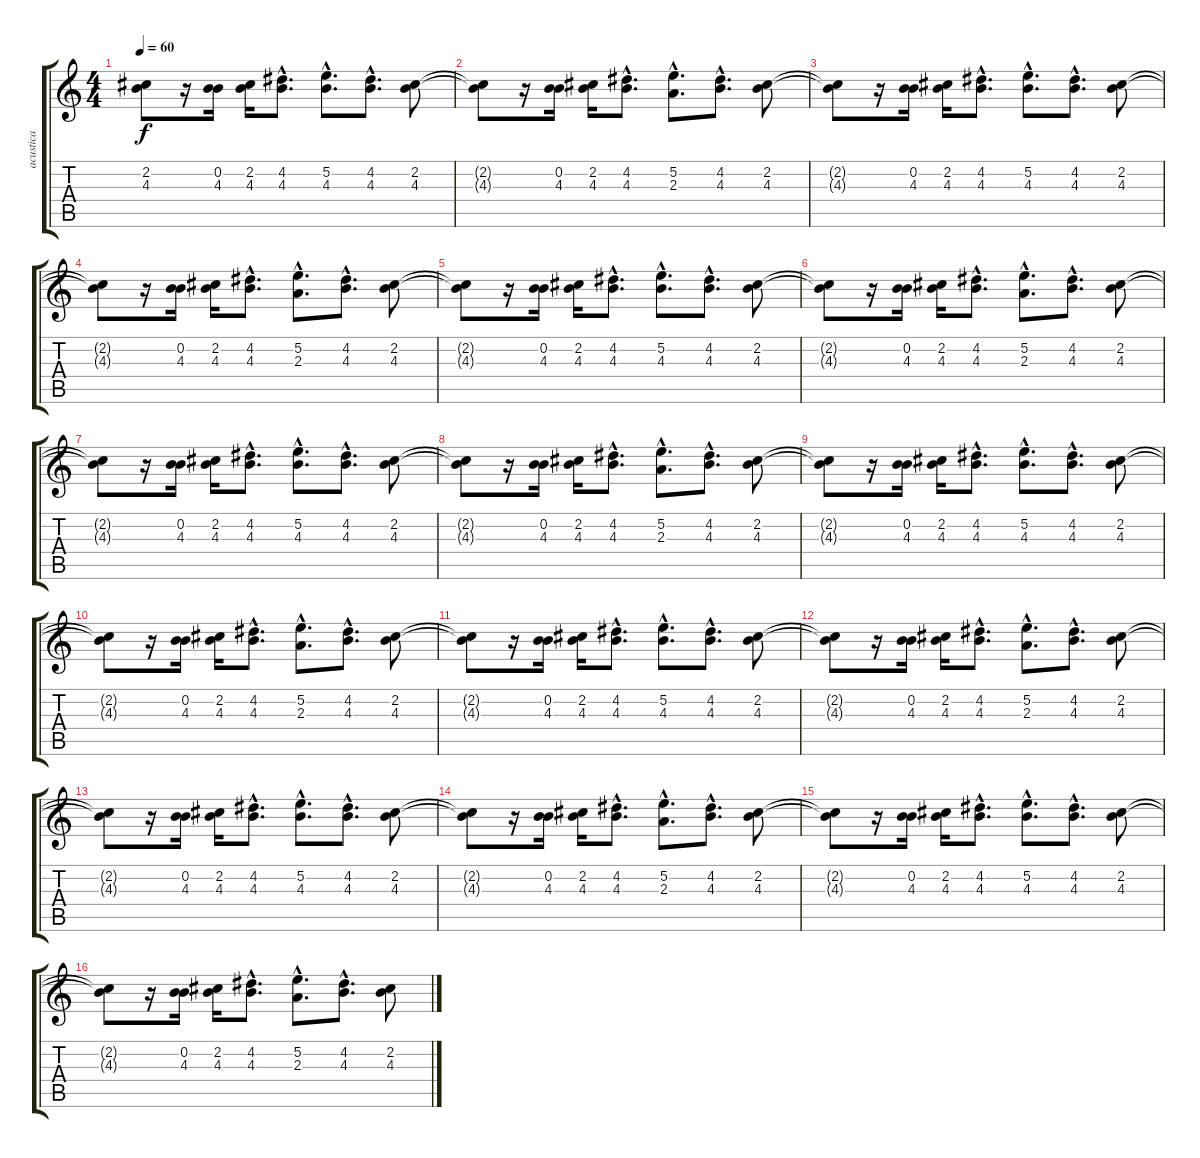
\track ("acustica" "acustica") {instrument acousticguitarsteel}
\staff {score tabs}
\tuning (E4 B3 G3 D3 A2 E2) {hide}
\ts (4 4)
\tempo 60
\clef g2
\ks c
(2.2{t} 4.3{t}).8{dy f} r.16 (0.2 4.3).16 (2.2 4.3).16 (4.2{hac} 4.3{hac}).8{d} (5.2{hac} 4.3{hac}).8{d} (4.2{hac} 4.3{hac}).8{d} (2.2 4.3).8 |
(2.2{t} 4.3{t}).8 r.16 (0.2 4.3).16 (2.2 4.3).16 (4.2{hac} 4.3{hac}).8{d} (5.2{hac} 2.3{hac}).8{d} (4.2{hac} 4.3{hac}).8{d} (2.2 4.3).8 |
(2.2{t} 4.3{t}).8 r.16 (0.2 4.3).16 (2.2 4.3).16 (4.2{hac} 4.3{hac}).8{d} (5.2{hac} 4.3{hac}).8{d} (4.2{hac} 4.3{hac}).8{d} (2.2 4.3).8 |
(2.2{t} 4.3{t}).8 r.16 (0.2 4.3).16 (2.2 4.3).16 (4.2{hac} 4.3{hac}).8{d} (5.2{hac} 2.3{hac}).8{d} (4.2{hac} 4.3{hac}).8{d} (2.2 4.3).8 |
(2.2{t} 4.3{t}).8 r.16 (0.2 4.3).16 (2.2 4.3).16 (4.2{hac} 4.3{hac}).8{d} (5.2{hac} 4.3{hac}).8{d} (4.2{hac} 4.3{hac}).8{d} (2.2 4.3).8 |
(2.2{t} 4.3{t}).8 r.16 (0.2 4.3).16 (2.2 4.3).16 (4.2{hac} 4.3{hac}).8{d} (5.2{hac} 2.3{hac}).8{d} (4.2{hac} 4.3{hac}).8{d} (2.2 4.3).8 |
(2.2{t} 4.3{t}).8 r.16 (0.2 4.3).16 (2.2 4.3).16 (4.2{hac} 4.3{hac}).8{d} (5.2{hac} 4.3{hac}).8{d} (4.2{hac} 4.3{hac}).8{d} (2.2 4.3).8 |
(2.2{t} 4.3{t}).8 r.16 (0.2 4.3).16 (2.2 4.3).16 (4.2{hac} 4.3{hac}).8{d} (5.2{hac} 2.3{hac}).8{d} (4.2{hac} 4.3{hac}).8{d} (2.2 4.3).8 |
(2.2{t} 4.3{t}).8 r.16 (0.2 4.3).16 (2.2 4.3).16 (4.2{hac} 4.3{hac}).8{d} (5.2{hac} 4.3{hac}).8{d} (4.2{hac} 4.3{hac}).8{d} (2.2 4.3).8 |
(2.2{t} 4.3{t}).8 r.16 (0.2 4.3).16 (2.2 4.3).16 (4.2{hac} 4.3{hac}).8{d} (5.2{hac} 2.3{hac}).8{d} (4.2{hac} 4.3{hac}).8{d} (2.2 4.3).8 |
(2.2{t} 4.3{t}).8 r.16 (0.2 4.3).16 (2.2 4.3).16 (4.2{hac} 4.3{hac}).8{d} (5.2{hac} 4.3{hac}).8{d} (4.2{hac} 4.3{hac}).8{d} (2.2 4.3).8 |
(2.2{t} 4.3{t}).8 r.16 (0.2 4.3).16 (2.2 4.3).16 (4.2{hac} 4.3{hac}).8{d} (5.2{hac} 2.3{hac}).8{d} (4.2{hac} 4.3{hac}).8{d} (2.2 4.3).8 |
(2.2{t} 4.3{t}).8 r.16 (0.2 4.3).16 (2.2 4.3).16 (4.2{hac} 4.3{hac}).8{d} (5.2{hac} 4.3{hac}).8{d} (4.2{hac} 4.3{hac}).8{d} (2.2 4.3).8 |
(2.2{t} 4.3{t}).8 r.16 (0.2 4.3).16 (2.2 4.3).16 (4.2{hac} 4.3{hac}).8{d} (5.2{hac} 2.3{hac}).8{d} (4.2{hac} 4.3{hac}).8{d} (2.2 4.3).8 |
(2.2{t} 4.3{t}).8 r.16 (0.2 4.3).16 (2.2 4.3).16 (4.2{hac} 4.3{hac}).8{d} (5.2{hac} 4.3{hac}).8{d} (4.2{hac} 4.3{hac}).8{d} (2.2 4.3).8 |
(2.2{t} 4.3{t}).8 r.16 (0.2 4.3).16 (2.2 4.3).16 (4.2{hac} 4.3{hac}).8{d} (5.2{hac} 2.3{hac}).8{d} (4.2{hac} 4.3{hac}).8{d} (2.2 4.3).8
